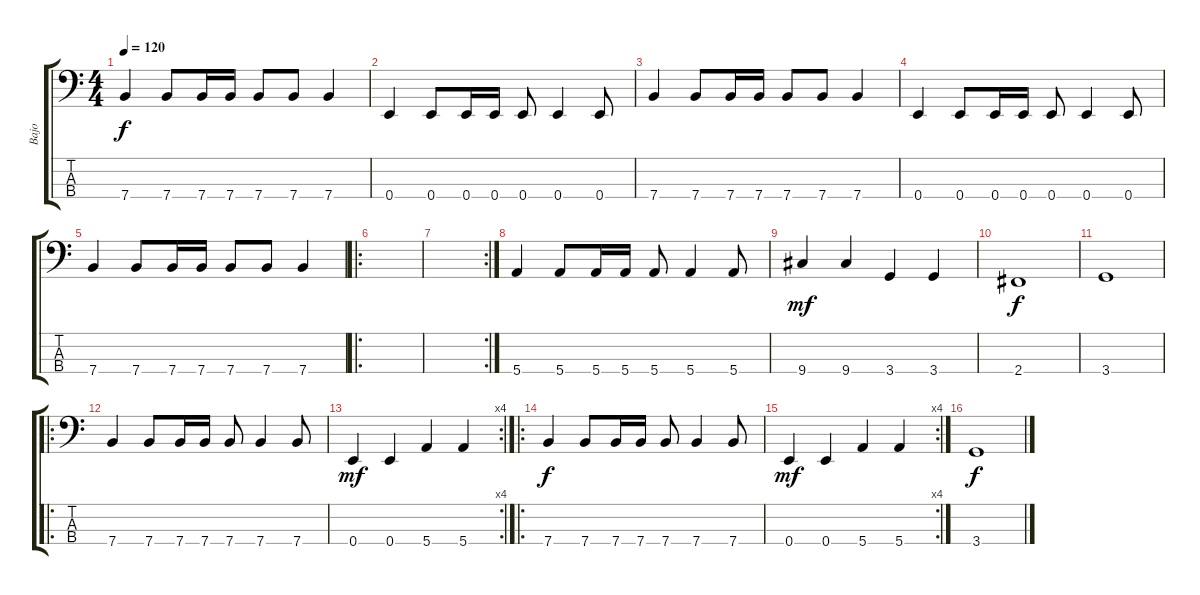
\track ("Bajo" "Bajo") {instrument electricbassfinger}
\staff {score tabs}
\tuning (G2 D2 A1 E1) {hide}
\ts (4 4)
\tempo 120
\clef f4
\ks c
7.4.4{dy f} 7.4.8 7.4.16 7.4.16 7.4.8 7.4.8 7.4.4 |
0.4.4 0.4.8 0.4.16 0.4.16 0.4.8 0.4.4 0.4.8 |
7.4.4 7.4.8 7.4.16 7.4.16 7.4.8 7.4.8 7.4.4 |
0.4.4 0.4.8 0.4.16 0.4.16 0.4.8 0.4.4 0.4.8 |
7.4.4 7.4.8 7.4.16 7.4.16 7.4.8 7.4.8 7.4.4 |
\ro
|
\rc 2
|
5.4.4 5.4.8 5.4.16 5.4.16 5.4.8 5.4.4 5.4.8 |
9.4.4{dy mf} 9.4.4 3.4.4 3.4.4 |
2.4.1{dy f} |
3.4.1 |
\ro
7.4.4 7.4.8 7.4.16 7.4.16 7.4.8 7.4.4 7.4.8 |
\rc 4
0.4.4{dy mf} 0.4.4 5.4.4 5.4.4 |
\ro
7.4.4{dy f} 7.4.8 7.4.16 7.4.16 7.4.8 7.4.4 7.4.8 |
\rc 4
0.4.4{dy mf} 0.4.4 5.4.4 5.4.4 |
3.4.1{dy f}
